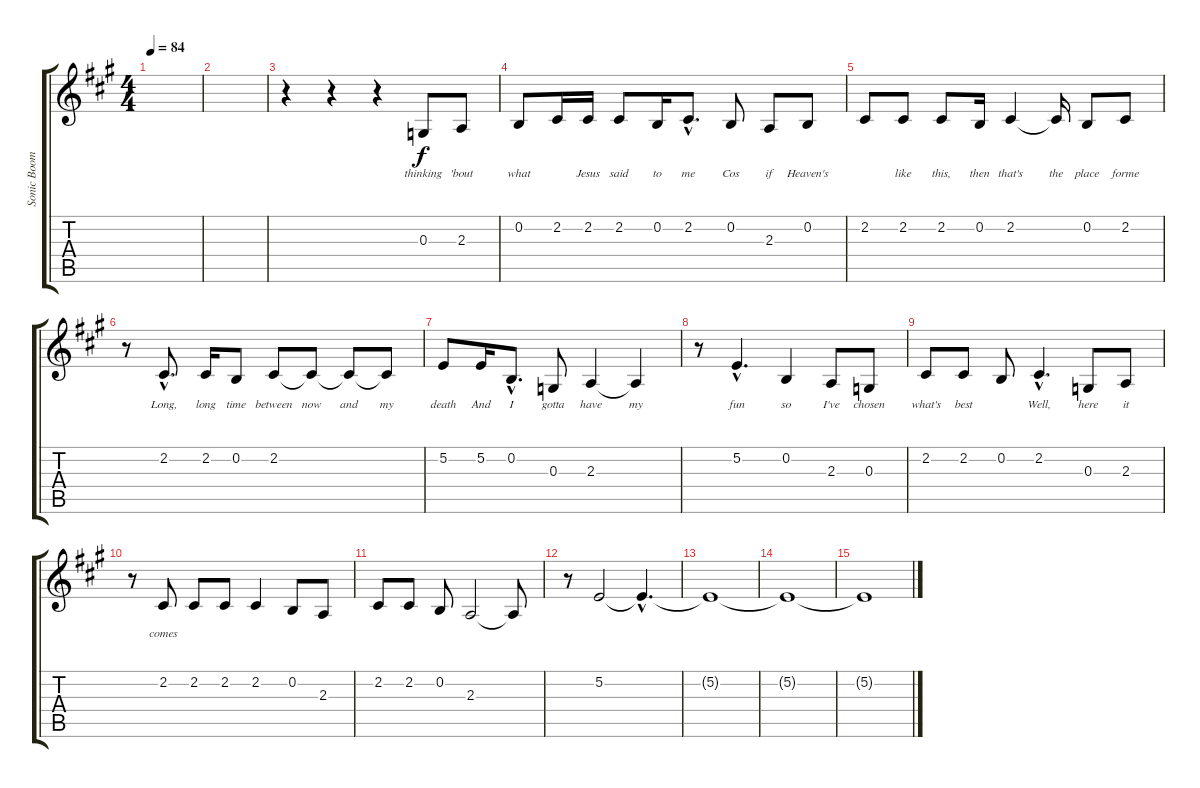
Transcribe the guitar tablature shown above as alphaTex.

\track ("Sonic Boom" "Sonic Boom") {instrument stringensemble1}
\staff {score tabs}
\tuning (E4 B3 G3 D3 A2 E2) {hide}
\ts (4 4)
\tempo 84
\clef g2
\ks a
|
|
r.4 r.4 r.4 0.3.8{lyrics (0 "thinking") lyrics (1 "") lyrics (2 "") lyrics (3 "") lyrics (4 "")} 2.3.8{lyrics (0 "'bout") lyrics (1 "") lyrics (2 "") lyrics (3 "") lyrics (4 "")} |
0.2.8{lyrics (0 "what") lyrics (1 "") lyrics (2 "") lyrics (3 "") lyrics (4 "")} 2.2.16{lyrics (0 "") lyrics (1 "") lyrics (2 "") lyrics (3 "") lyrics (4 "")} 2.2.16{lyrics (0 "Jesus") lyrics (1 "") lyrics (2 "") lyrics (3 "") lyrics (4 "")} 2.2.8{lyrics (0 "said") lyrics (1 "") lyrics (2 "") lyrics (3 "") lyrics (4 "")} 0.2.16{lyrics (0 "to") lyrics (1 "") lyrics (2 "") lyrics (3 "") lyrics (4 "")} 2.2{hac}.8{d lyrics (0 "me") lyrics (1 "") lyrics (2 "") lyrics (3 "") lyrics (4 "")} 0.2.8{lyrics (0 "Cos") lyrics (1 "") lyrics (2 "") lyrics (3 "") lyrics (4 "")} 2.3.8{lyrics (0 "if") lyrics (1 "") lyrics (2 "") lyrics (3 "") lyrics (4 "")} 0.2.8{lyrics (0 "Heaven's") lyrics (1 "") lyrics (2 "") lyrics (3 "") lyrics (4 "")} |
2.2.8{lyrics (0 "") lyrics (1 "") lyrics (2 "") lyrics (3 "") lyrics (4 "")} 2.2.8{lyrics (0 "like") lyrics (1 "") lyrics (2 "") lyrics (3 "") lyrics (4 "")} 2.2.8{lyrics (0 "this,") lyrics (1 "") lyrics (2 "") lyrics (3 "") lyrics (4 "")} 0.2.16{lyrics (0 "then") lyrics (1 "") lyrics (2 "") lyrics (3 "") lyrics (4 "")} 2.2.4{lyrics (0 "that's") lyrics (1 "") lyrics (2 "") lyrics (3 "") lyrics (4 "")} 2.2{t}.16{lyrics (0 "the") lyrics (1 "") lyrics (2 "") lyrics (3 "") lyrics (4 "")} 0.2.8{lyrics (0 "place") lyrics (1 "") lyrics (2 "") lyrics (3 "") lyrics (4 "")} 2.2.8{lyrics (0 "forme") lyrics (1 "") lyrics (2 "") lyrics (3 "") lyrics (4 "")} |
r.8 2.2{hac}.8{d lyrics (0 "Long,") lyrics (1 "") lyrics (2 "") lyrics (3 "") lyrics (4 "")} 2.2.16{lyrics (0 "long") lyrics (1 "") lyrics (2 "") lyrics (3 "") lyrics (4 "")} 0.2.8{lyrics (0 "time") lyrics (1 "") lyrics (2 "") lyrics (3 "") lyrics (4 "")} 2.2.8{lyrics (0 "between") lyrics (1 "") lyrics (2 "") lyrics (3 "") lyrics (4 "")} 2.2{t}.8{lyrics (0 "now") lyrics (1 "") lyrics (2 "") lyrics (3 "") lyrics (4 "")} 2.2{t}.8{lyrics (0 "and") lyrics (1 "") lyrics (2 "") lyrics (3 "") lyrics (4 "")} 2.2{t}.8{lyrics (0 "my") lyrics (1 "") lyrics (2 "") lyrics (3 "") lyrics (4 "")} |
5.2.8{lyrics (0 "death") lyrics (1 "") lyrics (2 "") lyrics (3 "") lyrics (4 "")} 5.2.16{lyrics (0 "And") lyrics (1 "") lyrics (2 "") lyrics (3 "") lyrics (4 "")} 0.2{hac}.8{d lyrics (0 "I") lyrics (1 "") lyrics (2 "") lyrics (3 "") lyrics (4 "")} 0.3.8{lyrics (0 "gotta") lyrics (1 "") lyrics (2 "") lyrics (3 "") lyrics (4 "")} 2.3.4{lyrics (0 "have") lyrics (1 "") lyrics (2 "") lyrics (3 "") lyrics (4 "")} 2.3{t}.4{lyrics (0 "my") lyrics (1 "") lyrics (2 "") lyrics (3 "") lyrics (4 "")} |
r.8 5.2{hac}.4{d lyrics (0 "fun") lyrics (1 "") lyrics (2 "") lyrics (3 "") lyrics (4 "")} 0.2.4{lyrics (0 "so") lyrics (1 "") lyrics (2 "") lyrics (3 "") lyrics (4 "")} 2.3.8{lyrics (0 "I've") lyrics (1 "") lyrics (2 "") lyrics (3 "") lyrics (4 "")} 0.3.8{lyrics (0 "chosen") lyrics (1 "") lyrics (2 "") lyrics (3 "") lyrics (4 "")} |
2.2.8{lyrics (0 "what's") lyrics (1 "") lyrics (2 "") lyrics (3 "") lyrics (4 "")} 2.2.8{lyrics (0 "best") lyrics (1 "") lyrics (2 "") lyrics (3 "") lyrics (4 "")} 0.2.8{lyrics (0 "") lyrics (1 "") lyrics (2 "") lyrics (3 "") lyrics (4 "")} 2.2{hac}.4{d lyrics (0 "Well,") lyrics (1 "") lyrics (2 "") lyrics (3 "") lyrics (4 "")} 0.3.8{lyrics (0 "here") lyrics (1 "") lyrics (2 "") lyrics (3 "") lyrics (4 "")} 2.3.8{lyrics (0 "it") lyrics (1 "") lyrics (2 "") lyrics (3 "") lyrics (4 "")} |
r.8 2.2.8{lyrics (0 "comes") lyrics (1 "") lyrics (2 "") lyrics (3 "") lyrics (4 "")} 2.2.8 2.2.8 2.2.4 0.2.8 2.3.8 |
2.2.8 2.2.8 0.2.8 2.3.2 2.3{t}.8 |
r.8{volume 0} 5.2.2 5.2{hac t}.4{d} |
5.2{t}.1 |
5.2{t}.1 |
5.2{t}.1
